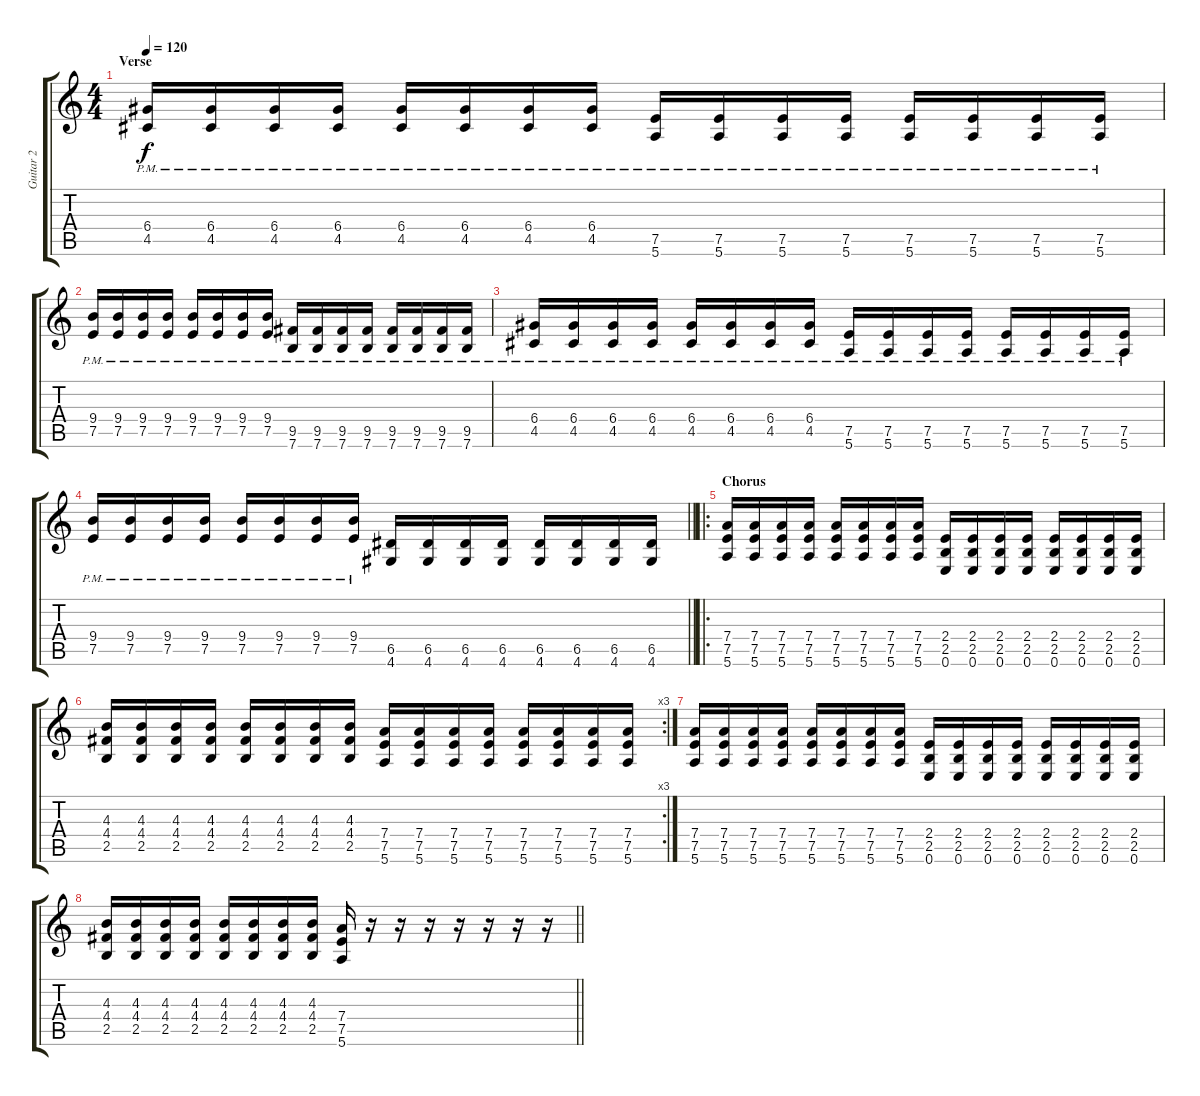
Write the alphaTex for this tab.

\track ("Guitar 2" "Guitar 2") {instrument overdrivenguitar}
\staff {score tabs}
\tuning (E4 B3 G3 D3 A2 E2) {hide}
\ts (4 4)
\section ("" "Verse")
\tempo 120
\clef g2
\ks c
(6.4{pm} 4.5{pm}).16{dy f} (6.4{pm} 4.5{pm}).16 (6.4{pm} 4.5{pm}).16 (6.4{pm} 4.5{pm}).16 (6.4{pm} 4.5{pm}).16 (6.4{pm} 4.5{pm}).16 (6.4{pm} 4.5{pm}).16 (6.4{pm} 4.5{pm}).16 (7.5{pm} 5.6{pm}).16 (7.5{pm} 5.6{pm}).16 (7.5{pm} 5.6{pm}).16 (7.5{pm} 5.6{pm}).16 (7.5{pm} 5.6{pm}).16 (7.5{pm} 5.6{pm}).16 (7.5{pm} 5.6{pm}).16 (7.5{pm} 5.6{pm}).16 |
(9.4{pm} 7.5{pm}).16 (9.4{pm} 7.5{pm}).16 (9.4{pm} 7.5{pm}).16 (9.4{pm} 7.5{pm}).16 (9.4{pm} 7.5{pm}).16 (9.4{pm} 7.5{pm}).16 (9.4{pm} 7.5{pm}).16 (9.4{pm} 7.5{pm}).16 (9.5{pm} 7.6{pm}).16 (9.5{pm} 7.6{pm}).16 (9.5{pm} 7.6{pm}).16 (9.5{pm} 7.6{pm}).16 (9.5{pm} 7.6{pm}).16 (9.5{pm} 7.6{pm}).16 (9.5{pm} 7.6{pm}).16 (9.5{pm} 7.6{pm}).16 |
(6.4{pm} 4.5{pm}).16 (6.4{pm} 4.5{pm}).16 (6.4{pm} 4.5{pm}).16 (6.4{pm} 4.5{pm}).16 (6.4{pm} 4.5{pm}).16 (6.4{pm} 4.5{pm}).16 (6.4{pm} 4.5{pm}).16 (6.4{pm} 4.5{pm}).16 (7.5{pm} 5.6{pm}).16 (7.5{pm} 5.6{pm}).16 (7.5{pm} 5.6{pm}).16 (7.5{pm} 5.6{pm}).16 (7.5{pm} 5.6{pm}).16 (7.5{pm} 5.6{pm}).16 (7.5{pm} 5.6{pm}).16 (7.5{pm} 5.6{pm}).16 |
\barLineRight lightlight
(9.4{pm} 7.5{pm}).16 (9.4{pm} 7.5{pm}).16 (9.4{pm} 7.5{pm}).16 (9.4{pm} 7.5{pm}).16 (9.4{pm} 7.5{pm}).16 (9.4{pm} 7.5{pm}).16 (9.4{pm} 7.5{pm}).16 (9.4{pm} 7.5{pm}).16 (6.5 4.6).16 (6.5 4.6).16 (6.5 4.6).16 (6.5 4.6).16 (6.5 4.6).16 (6.5 4.6).16 (6.5 4.6).16 (6.5 4.6).16 |
\ro
\section ("" "Chorus")
(7.4 7.5 5.6).16 (7.4 7.5 5.6).16 (7.4 7.5 5.6).16 (7.4 7.5 5.6).16 (7.4 7.5 5.6).16 (7.4 7.5 5.6).16 (7.4 7.5 5.6).16 (7.4 7.5 5.6).16 (2.4 2.5 0.6).16 (2.4 2.5 0.6).16 (2.4 2.5 0.6).16 (2.4 2.5 0.6).16 (2.4 2.5 0.6).16 (2.4 2.5 0.6).16 (2.4 2.5 0.6).16 (2.4 2.5 0.6).16 |
\rc 3
(4.3 4.4 2.5).16 (4.3 4.4 2.5).16 (4.3 4.4 2.5).16 (4.3 4.4 2.5).16 (4.3 4.4 2.5).16 (4.3 4.4 2.5).16 (4.3 4.4 2.5).16 (4.3 4.4 2.5).16 (7.4 7.5 5.6).16 (7.4 7.5 5.6).16 (7.4 7.5 5.6).16 (7.4 7.5 5.6).16 (7.4 7.5 5.6).16 (7.4 7.5 5.6).16 (7.4 7.5 5.6).16 (7.4 7.5 5.6).16 |
(7.4 7.5 5.6).16 (7.4 7.5 5.6).16 (7.4 7.5 5.6).16 (7.4 7.5 5.6).16 (7.4 7.5 5.6).16 (7.4 7.5 5.6).16 (7.4 7.5 5.6).16 (7.4 7.5 5.6).16 (2.4 2.5 0.6).16 (2.4 2.5 0.6).16 (2.4 2.5 0.6).16 (2.4 2.5 0.6).16 (2.4 2.5 0.6).16 (2.4 2.5 0.6).16 (2.4 2.5 0.6).16 (2.4 2.5 0.6).16 |
\barLineRight lightlight
(4.3 4.4 2.5).16 (4.3 4.4 2.5).16 (4.3 4.4 2.5).16 (4.3 4.4 2.5).16 (4.3 4.4 2.5).16 (4.3 4.4 2.5).16 (4.3 4.4 2.5).16 (4.3 4.4 2.5).16 (7.4 7.5 5.6).16 r.16 r.16 r.16 r.16 r.16 r.16 r.16
